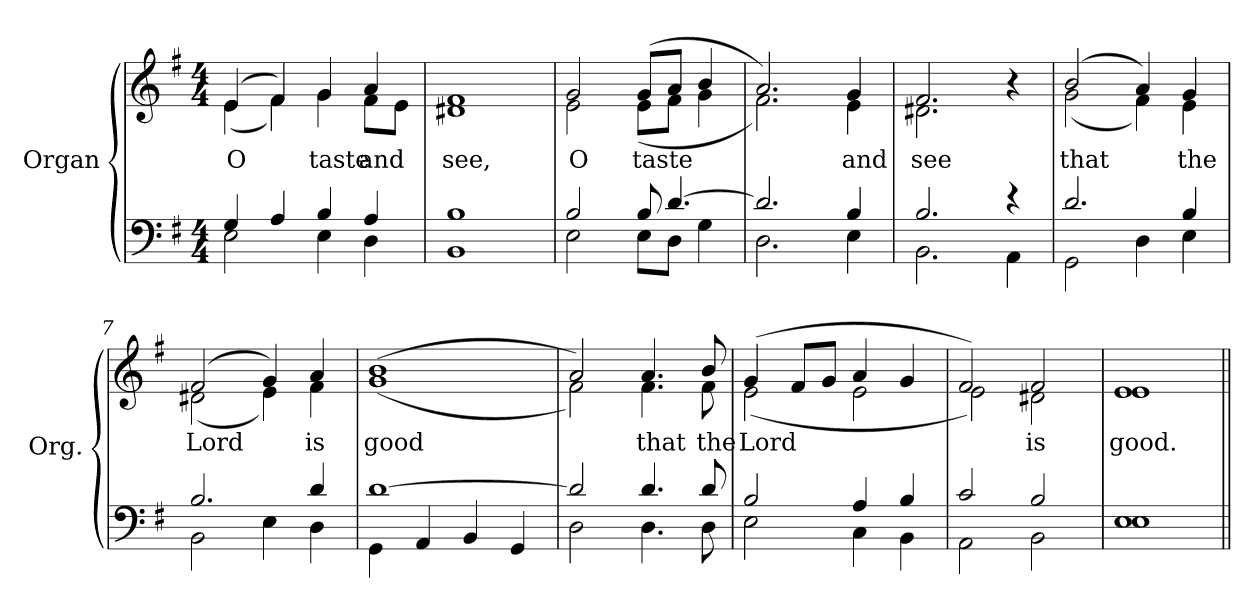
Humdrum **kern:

**kern	**kern	**text
*part1	*part1	*part1
*staff2	*staff1	*staff1
*I"Organ	*	*
*I'Org.	*	*
!!LO:PB:g=z
*clefF4	*clefG2	*
*k[f#]	*k[f#]	*
*G:	*G:	*
*M4/4	*M4/4	*
=1	=1	=1
*^	*	*
!	!	!	!LO:LY:b:color=#000000
*	*	*^	*
4Gi/	2Ei\	(4ei/	(4ei\	O
4Ai/	.	4f#i/)	4f#i\)	.
!	!	!	!	!LO:LY:b:color=#000000
4Bi/	4Ei\	4gi/	4gi\	taste
!	!	!	!	!LO:LY:b:color=#000000
4Ai/	4Di\	4ai/	8f#i\L	and
.	.	.	8ei\J	.
=2	=2	=2	=2	=2
!	!	!	!	!LO:LY:b:color=#000000
1Bi	1BBi	1f#i	1d#Xi	see,
=3	=3	=3	=3	=3
!	!	!	!	!LO:LY:b:color=#000000
2Bi/	2Ei\	2gi/	2ei\	O
!	!	!	!	!LO:LY:b:color=#000000
8Bi/	8Ei\L	(8gi/L	(8ei\L	taste
[4.di/	8Di\J	8ai/J	8f#i\J	.
.	4Gi\	4bi/	4gi\	.
=4	=4	=4	=4	=4
2.di/]	2.Di\	2.ai/)	2.f#i\)	.
!	!	!	!	!LO:LY:b:color=#000000
4Bi/	4Ei\	4gi/	4ei\	and
=5	=5	=5	=5	=5
!	!	!	!	!LO:LY:b:color=#000000
2.Bi/	2.BBi\	2.f#i/	2.d#Xi\	see
4r	4AAi\	4r	4ryy	.
=6	=6	=6	=6	=6
!	!	!	!	!LO:LY:b:color=#000000
2.di/	2GGi\	(2bi/	(2gi\	that
.	4Di\	4ai/)	4f#i\)	.
!	!	!	!	!LO:LY:b:color=#000000
4Bi/	4Ei\	4gi/	4ei\	the
!!LO:LB:g=z	!!
=7	=7	=7	=7	=7
!	!	!	!	!LO:LY:b:color=#000000
2.Bi/	2BBi\	(2f#i/	(2d#Xi\	Lord
.	4Ei\	4gi/)	4ei\)	.
!	!	!	!	!LO:LY:b:color=#000000
4di/	4Di\	4ai/	4f#i\	is
=8	=8	=8	=8	=8
!	!	!	!	!LO:LY:b:color=#000000
[1di	4GGi\	(1bi	(1gi	good
.	4AAi/	.	.	.
.	4BBi/	.	.	.
.	4GGi/	.	.	.
=9	=9	=9	=9	=9
2di/]	2Di\	2ai/)	2f#i\)	.
!	!	!	!	!LO:LY:b:color=#000000
4.di/	4.Di\	4.ai/	4.f#i\	that
!	!	!	!	!LO:LY:b:color=#000000
8di/	8Di\	8bi/	8f#i\	the
=10	=10	=10	=10	=10
!	!	!	!	!LO:LY:b:color=#000000
2Bi/	2Ei\	(4gi/	(2ei\	Lord
.	.	8f#i/L	.	.
.	.	8gi/J	.	.
4Ai/	4Ci\	4ai/	2ei\	.
4Bi/	4BBi\	4gi/	.	.
=11	=11	=11	=11	=11
2ci/	2AAi\	2f#i/)	2ei\)	.
!	!	!	!	!LO:LY:b:color=#000000
2Bi/	2BBi\	2f#i/	2d#Xi\	is
=12	=12	=12	=12	=12
!	!	!	!	!LO:LY:b:color=#000000
1Ei	1Ei	1ei	1ei	good.
*v	*v	*	*	*
*	*v	*v	*
=||	=||	=||
*-	*-	*-
